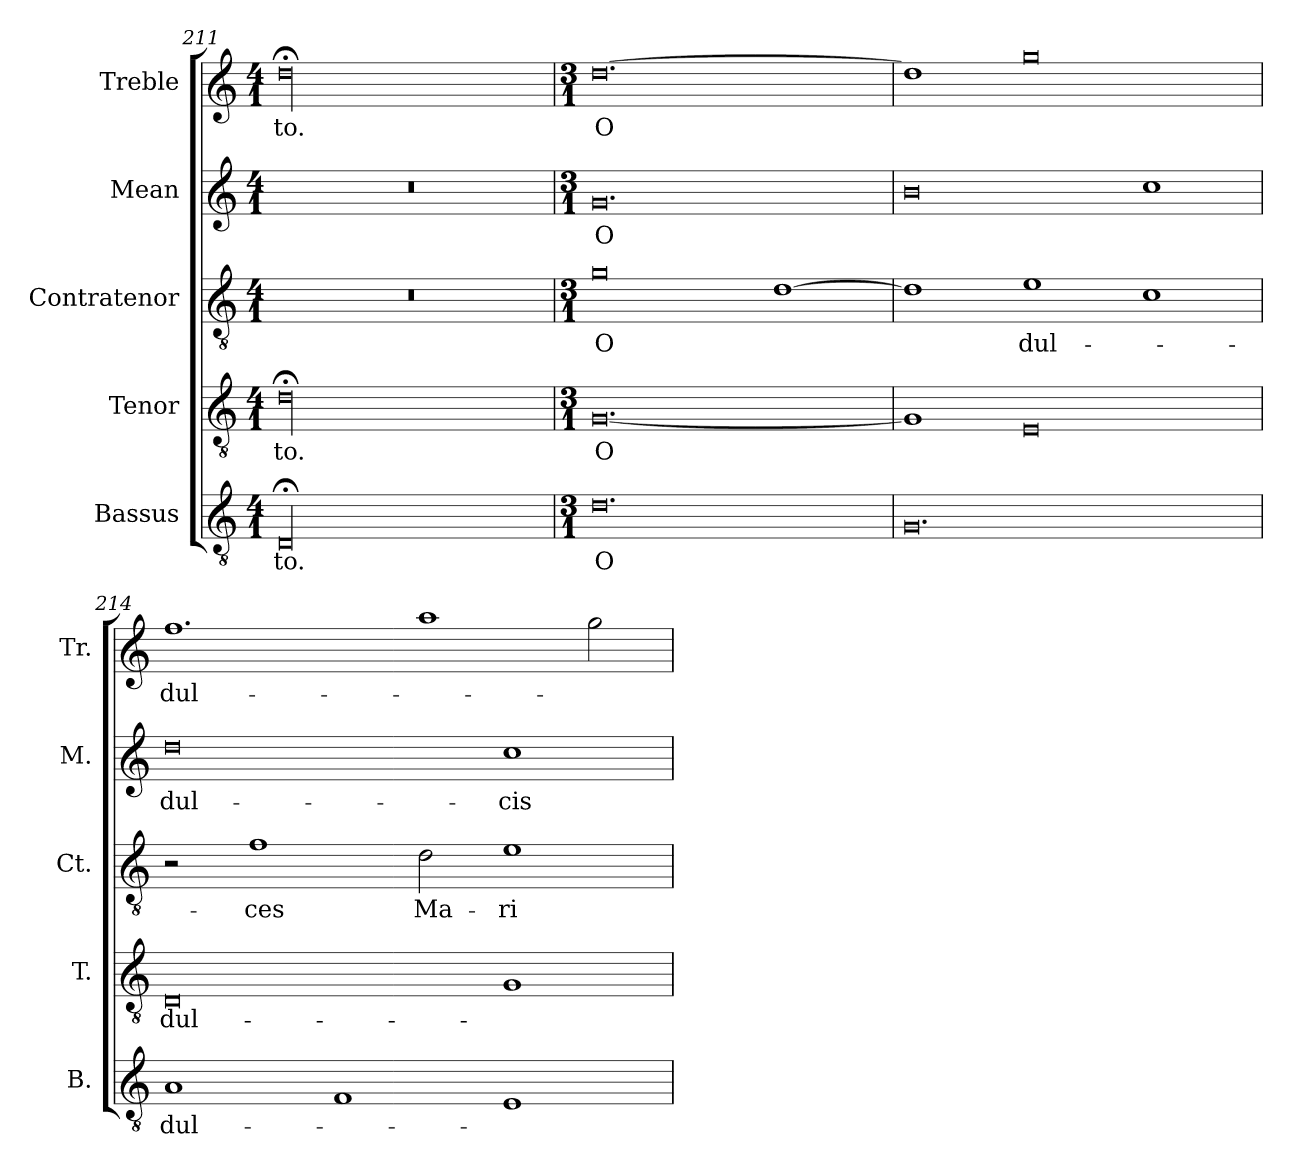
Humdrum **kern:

**kern	**text	**kern	**text	**kern	**text	**kern	**text	**kern	**text
*part5	*part5	*part4	*part4	*part3	*part3	*part2	*part2	*part1	*part1
*staff5	*staff5	*staff4	*staff4	*staff3	*staff3	*staff2	*staff2	*staff1	*staff1
*I"Bassus	*	*I"Tenor	*	*I"Contratenor	*	*I"Mean	*	*I"Treble	*
*I'B.	*	*I'T.	*	*I'Ct.	*	*I'M.	*	*I'Tr.	*
*clefGv2	*	*clefGv2	*	*clefGv2	*	*clefG2	*	*clefG2	*
*ITrd7c12	*	*ITrd7c12	*	*ITrd7c12	*	*	*	*	*
*k[]	*	*k[]	*	*k[]	*	*k[]	*	*k[]	*
*	*	*	*	*	*	*C:	*	*C:	*
*M4/1	*	*M4/1	*	*M4/1	*	*M4/1	*	*M4/1	*
=211	=211	=211	=211	=211	=211	=211	=211	=211	=211
!	!LO:LY:b:color=#000000	!	!	!	!	!	!	!	!
!	!	!	!LO:LY:b:color=#000000	!LO:N:vis=1	!	!LO:N:vis=1	!	!	!
!	!	!	!	!	!	!	!	!	!LO:LY:b:color=#000000
00DD;i	-to.	00D;i	-to.	00r	.	00r	.	00dd;i	-to.
!!LO:PB:g=z
=212	=212	=212	=212	=212	=212	=212	=212	=212	=212
*M3/1	*	*M3/1	*	*M3/1	*	*M3/1	*	*M3/1	*
!	!LO:LY:b:color=#000000	!	!	!	!	!	!	!	!
!	!	!	!LO:LY:b:color=#000000	!	!	!	!	!	!
!	!	!	!	!	!LO:LY:b:color=#000000	!	!	!	!
!	!	!	!	!	!	!	!LO:LY:b:color=#000000	!	!
!	!	!	!	!	!	!	!	!	!LO:LY:b:color=#000000
0.Di	O	[<0.GGi	O	0Gi	O	0.gi	O	[>0.ddi	O
.	.	.	.	[>1Di	.	.	.	.	.
=213`	=213`	=213`	=213`	=213`	=213`	=213`	=213`	=213`	=213`
0.GGi	.	1GGi]	.	1Di]	.	0bi	.	1ddi]	.
!	!	!	!	!	!LO:LY:b:color=#000000	!	!	!	!
.	.	0EEi	.	1Ei	dul-	.	.	0ggi	.
.	.	.	.	1Ci	.	1cci	.	.	.
=214`	=214`	=214`	=214`	=214`	=214`	=214`	=214`	=214`	=214`
!	!LO:LY:b:color=#000000	!	!	!	!	!	!	!	!
!	!	!	!LO:LY:b:color=#000000	!	!	!	!	!	!
!	!	!	!	!	!	!	!LO:LY:b:color=#000000	!	!
!	!	!	!	!	!	!	!	!	!LO:LY:b:color=#000000
1AAi	dul-	0DDi	dul-	2r	.	0ddi	dul-	1.ffi	dul-
!	!	!	!	!	!LO:LY:b:color=#000000	!	!	!	!
.	.	.	.	1Fi	-ces	.	.	.	.
1FFi	.	.	.	.	.	.	.	.	.
!	!	!	!	!	!LO:LY:b:color=#000000	!	!	!	!
.	.	.	.	2Di\	Ma-	.	.	1aai	.
!	!	!	!	!	!LO:LY:b:color=#000000	!	!	!	!
!	!	!	!	!	!	!	!LO:LY:b:color=#000000	!	!
1EEi	.	1GGi	.	1Ei	-ri-	1cci	-cis	.	.
.	.	.	.	.	.	.	.	2ggi\	.
=`	=`	=`	=`	=`	=`	=`	=`	=`	=`
*-	*-	*-	*-	*-	*-	*-	*-	*-	*-
